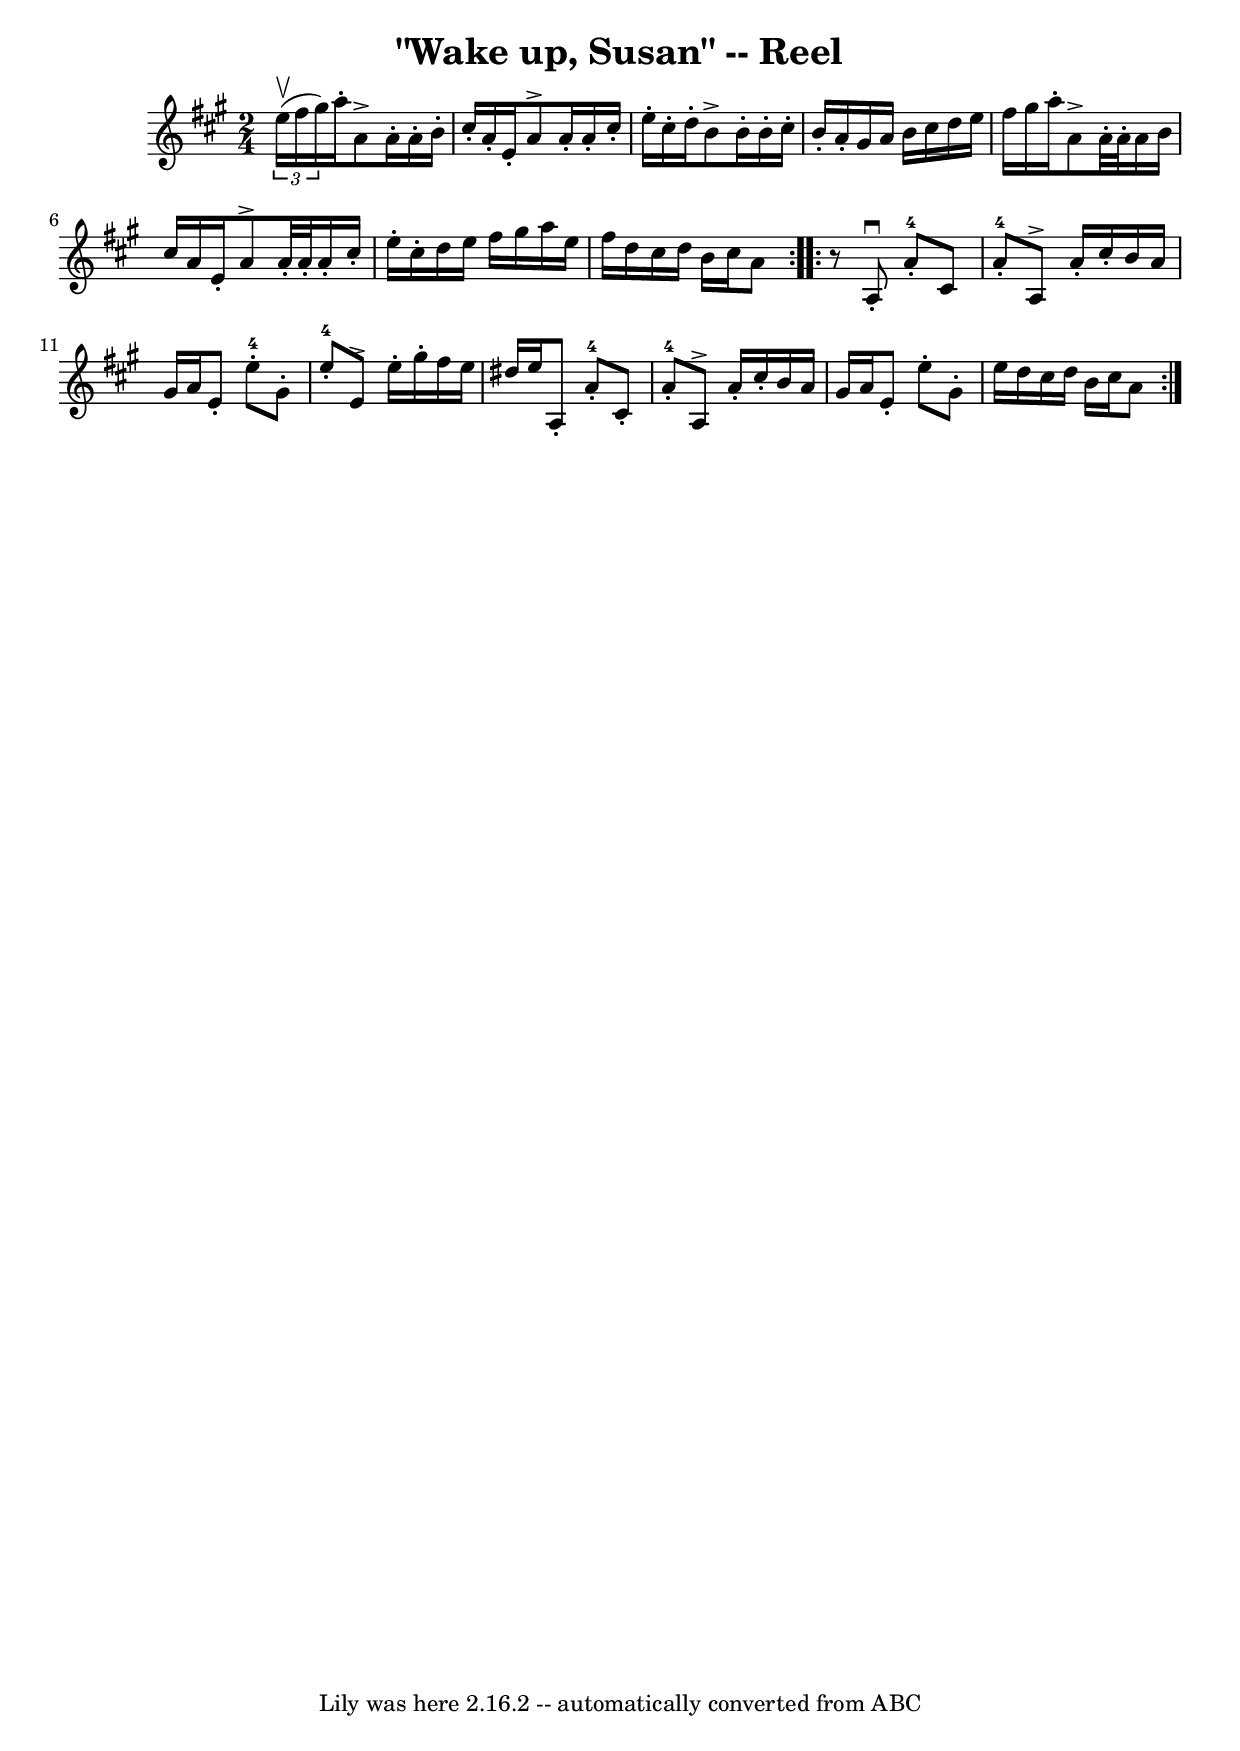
\version "2.16.2"
\include "Mammoth.ily"
\header {
  %% book = "Ryan's Mammoth Collection"
  crossRefNumber = "1"
  footnotes = "\\\\150"
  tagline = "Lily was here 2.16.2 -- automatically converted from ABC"
  title = "\"Wake up, Susan\" -- Reel"

}
voicedefault =  {



  \repeat volta 2 {

    \time 2/4 
    \key a \major
    \times 2/3 { e''16^\upbow(fis''16 gis''16  
		) 
	       } |
    a''16-. a'8^\accent a'16-. a'16-. b'16-.   
    cis''16-. a'16-.   |
    e'16-. a'8^\accent a'16-. a'16-.   
    cis''16-. e''16-. cis''16-.   |
    d''16-. b'8^\accent b'16-. b'16-. cis''16-. b'16-. a'16-.   |
    gis'16 a'16    
    b'16 cis''16 d''16 e''16 fis''16 gis''16    |
    a''16-. a'8^\accent a'32-. a'32-. a'16 b'16 cis''16 a'16     |
    e'16-. a'8^\accent a'32-. a'32-. a'16-. cis''16-.   
    e''16-. cis''16-.   |
    d''16 e''16 fis''16 gis''16    
    a''16 e''16 fis''16 d''16    |
    cis''16 d''16 b'16    
    cis''16 a'8    
  } 
  \repeat volta 2 {
    r8 |
    a8^\downbow-. a'8-4-. cis'8 a'8-4-.   |
    a8^\accent a'16-. cis''16-.   
    b'16 a'16 gis'16 a'16    |
    e'8-. e''8-4-. gis'8-.   
    e''8-4-.   |
    e'8^\accent e''16-. gis''16-. fis''16    
    e''16 dis''16 e''16      |
    a8-. a'8-4-. cis'8-. a'8-4-.   |
    a8^\accent a'16-. cis''16-. b'16 a'16 gis'16 
    a'16    |
    e'8-. e''8-. gis'8-. e''16 d''16    |
    
    cis''16 d''16 b'16 cis''16 a'8    
  }   

}

\score{
  <<

    \context Staff="default"
    {
      \voicedefault 
      
    }

  >>
  \layout {
    
  }
  \midi {
  }

}
